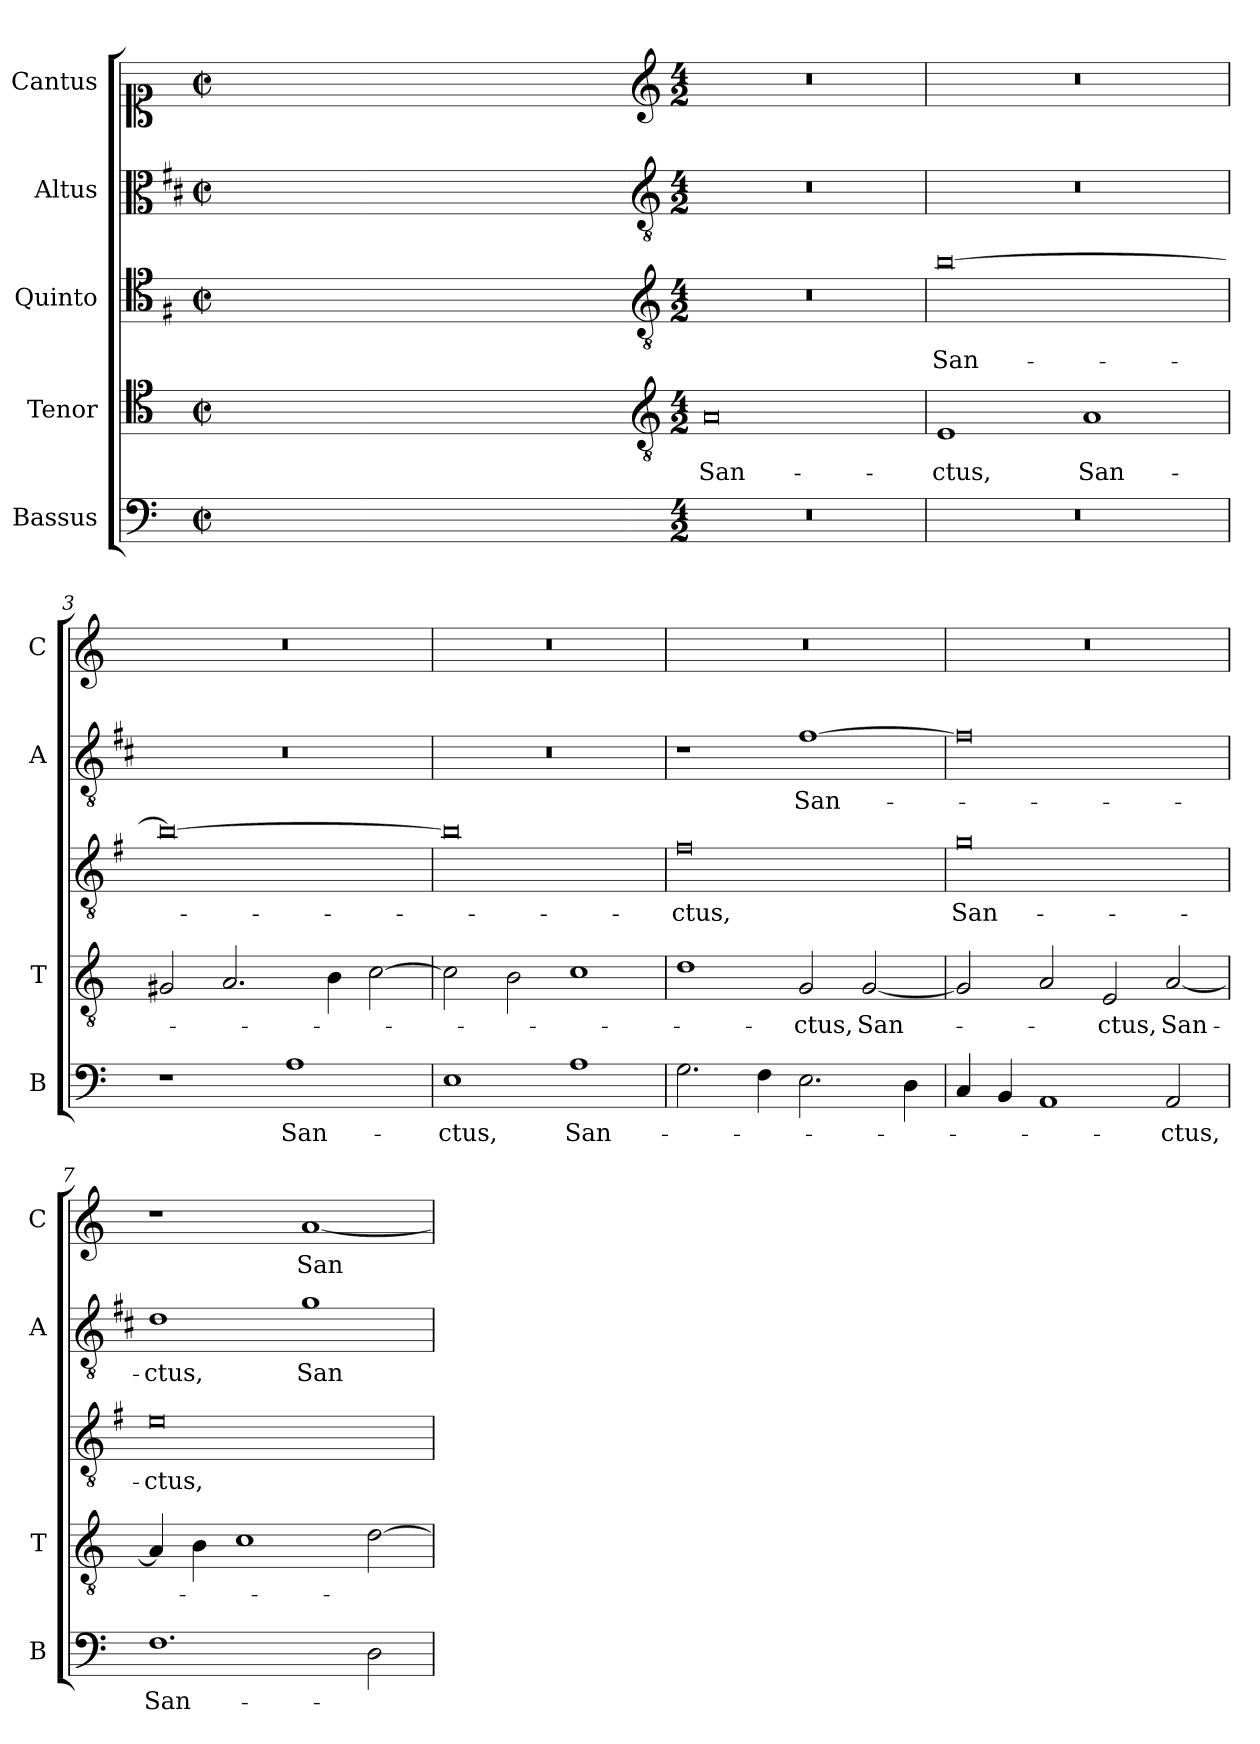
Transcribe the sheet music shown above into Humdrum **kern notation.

**kern	**text	**kern	**text	**kern	**text	**kern	**text	**kern	**text
*part5	*part5	*part4	*part4	*part3	*part3	*part2	*part2	*part1	*part1
*staff5	*staff5	*staff4	*staff4	*staff3	*staff3	*staff2	*staff2	*staff1	*staff1
*I"Bassus	*	*I"Tenor	*	*I"Quinto	*	*I"Altus	*	*I"Cantus	*
*I'B	*	*I'T	*	*	*	*I'A	*	*I'C	*
*clefF4	*	*clefC4	*	*clefC4	*	*clefC3	*	*clefC1	*
*	*	*	*	*ITrd4c7	*	*ITrd1c2	*	*	*
*k[]	*	*k[]	*	*k[]	*	*k[]	*	*k[]	*
*C:	*	*C:	*	*C:	*	*C:	*	*C:	*
*M2/2	*	*M2/2	*	*M2/2	*	*M2/2	*	*M2/2	*
*met(c|)	*	*met(c|)	*	*met(c|)	*	*met(c|)	*	*met(c|)	*
=	=	=	=	=	=	=	=	=	=
1ryy	.	1ryy	.	1ryy	.	1ryy	.	1ryy	.
=1X-	=1X-	=1X-	=1X-	=1X-	=1X-	=1X-	=1X-	=1X-	=1X-
4ryy	.	4ryy	.	4ryy	.	4ryy	.	4ryy	.
4ryy	.	4ryy	.	4ryy	.	4ryy	.	4ryy	.
4ryy	.	4ryy	.	4ryy	.	4ryy	.	4ryy	.
4ryy	.	4ryy	.	4ryy	.	4ryy	.	4ryy	.
=1-	=1-	=1-	=1-	=1-	=1-	=1-	=1-	=1-	=1-
*	*	*clefGv2	*	*clefGv2	*	*clefGv2	*	*clefG2	*
*M4/2	*	*M4/2	*	*M4/2	*	*M4/2	*	*M4/2	*
!	!	!	!LO:LY:b	!	!	!	!	!	!
0r	.	0A	San-	0r	.	0r	.	0r	.
=2	=2	=2	=2	=2	=2	=2	=2	=2	=2
!	!	!	!LO:LY:b	!	!LO:LY:b	!	!	!	!
0r	.	1E	-ctus,	[0e	San-	0r	.	0r	.
!	!	!	!LO:LY:b	!	!	!	!	!	!
.	.	1A	San-	.	.	.	.	.	.
=3	=3	=3	=3	=3	=3	=3	=3	=3	=3
1r	.	2G#X/	.	0e_	.	0r	.	0r	.
.	.	2.A/	.	.	.	.	.	.	.
!	!LO:LY:b	!	!	!	!	!	!	!	!
1A	San-	.	.	.	.	.	.	.	.
.	.	4B\	.	.	.	.	.	.	.
.	.	[2c\	.	.	.	.	.	.	.
=4	=4	=4	=4	=4	=4	=4	=4	=4	=4
!	!LO:LY:b	!	!	!	!	!	!	!	!
1E	-ctus,	2c\]	.	0e]	.	0r	.	0r	.
.	.	2B\	.	.	.	.	.	.	.
!	!LO:LY:b	!	!	!	!	!	!	!	!
1A	San-	1c	.	.	.	.	.	.	.
=5	=5	=5	=5	=5	=5	=5	=5	=5	=5
!	!	!	!	!	!LO:LY:b	!	!	!	!
2.G\	.	1d	.	0B	-ctus,	1r	.	0r	.
4F\	.	.	.	.	.	.	.	.	.
!	!	!	!LO:LY:b	!	!	!	!LO:LY:b	!	!
2.E\	.	2G/	-ctus,	.	.	[1e	San-	.	.
!	!	!	!LO:LY:b	!	!	!	!	!	!
.	.	[2G/	San-	.	.	.	.	.	.
4D\	.	.	.	.	.	.	.	.	.
!!LO:LB:g=z
=6	=6	=6	=6	=6	=6	=6	=6	=6	=6
!	!	!	!	!	!LO:LY:b	!	!	!	!
4C/	.	2G/]	.	0c	San-	0e]	.	0r	.
4BB/	.	.	.	.	.	.	.	.	.
1AA	.	2A/	.	.	.	.	.	.	.
!	!	!	!LO:LY:b	!	!	!	!	!	!
.	.	2E/	-ctus,	.	.	.	.	.	.
!	!LO:LY:b	!	!LO:LY:b	!	!	!	!	!	!
2AA/	-ctus,	[2A/	San-	.	.	.	.	.	.
=7	=7	=7	=7	=7	=7	=7	=7	=7	=7
!	!LO:LY:b	!	!	!	!LO:LY:b	!	!LO:LY:b	!	!
1.F	San-	4A/]	.	0A	-ctus,	1c	-ctus,	1r	.
.	.	4B\	.	.	.	.	.	.	.
.	.	1c	.	.	.	.	.	.	.
!	!	!	!	!	!	!	!LO:LY:b	!	!LO:LY:b
.	.	.	.	.	.	1f	San-	[1a	San-
2D\	.	[2d\	.	.	.	.	.	.	.
=	=	=	=	=	=	=	=	=	=
*-	*-	*-	*-	*-	*-	*-	*-	*-	*-
